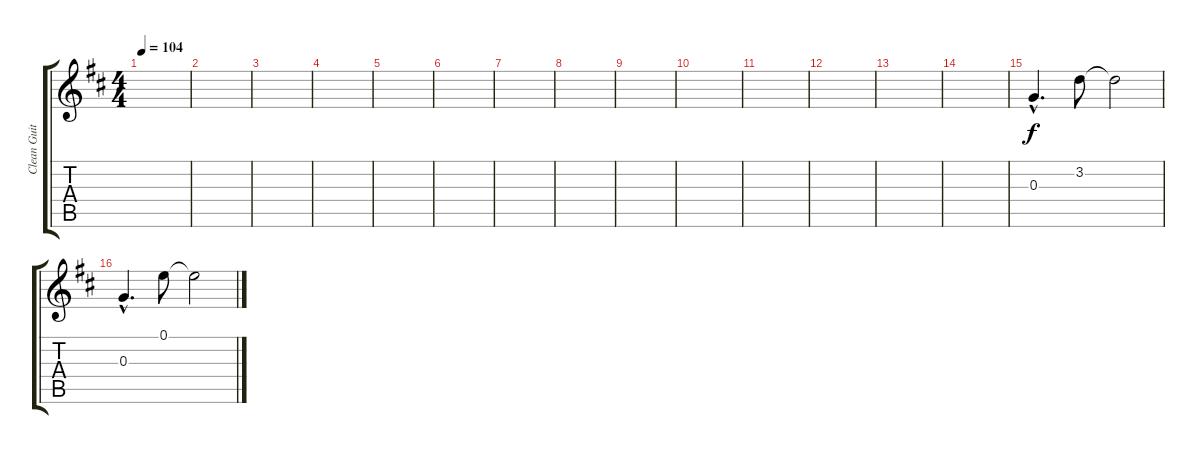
\track ("Clean Guitar 1 [Slash]" "Clean Guit") {instrument electricguitarjazz}
\staff {score tabs}
\tuning (E4 B3 G3 D3 A2 E2) {hide}
\ts (4 4)
\tempo 104
\clef g2
\ks d
|
|
|
|
|
|
|
|
|
|
|
|
|
|
0.3{hac}.4{d} 3.2.8 3.2{t}.2 |
0.3{hac}.4{d} 0.1.8 0.1{t}.2
